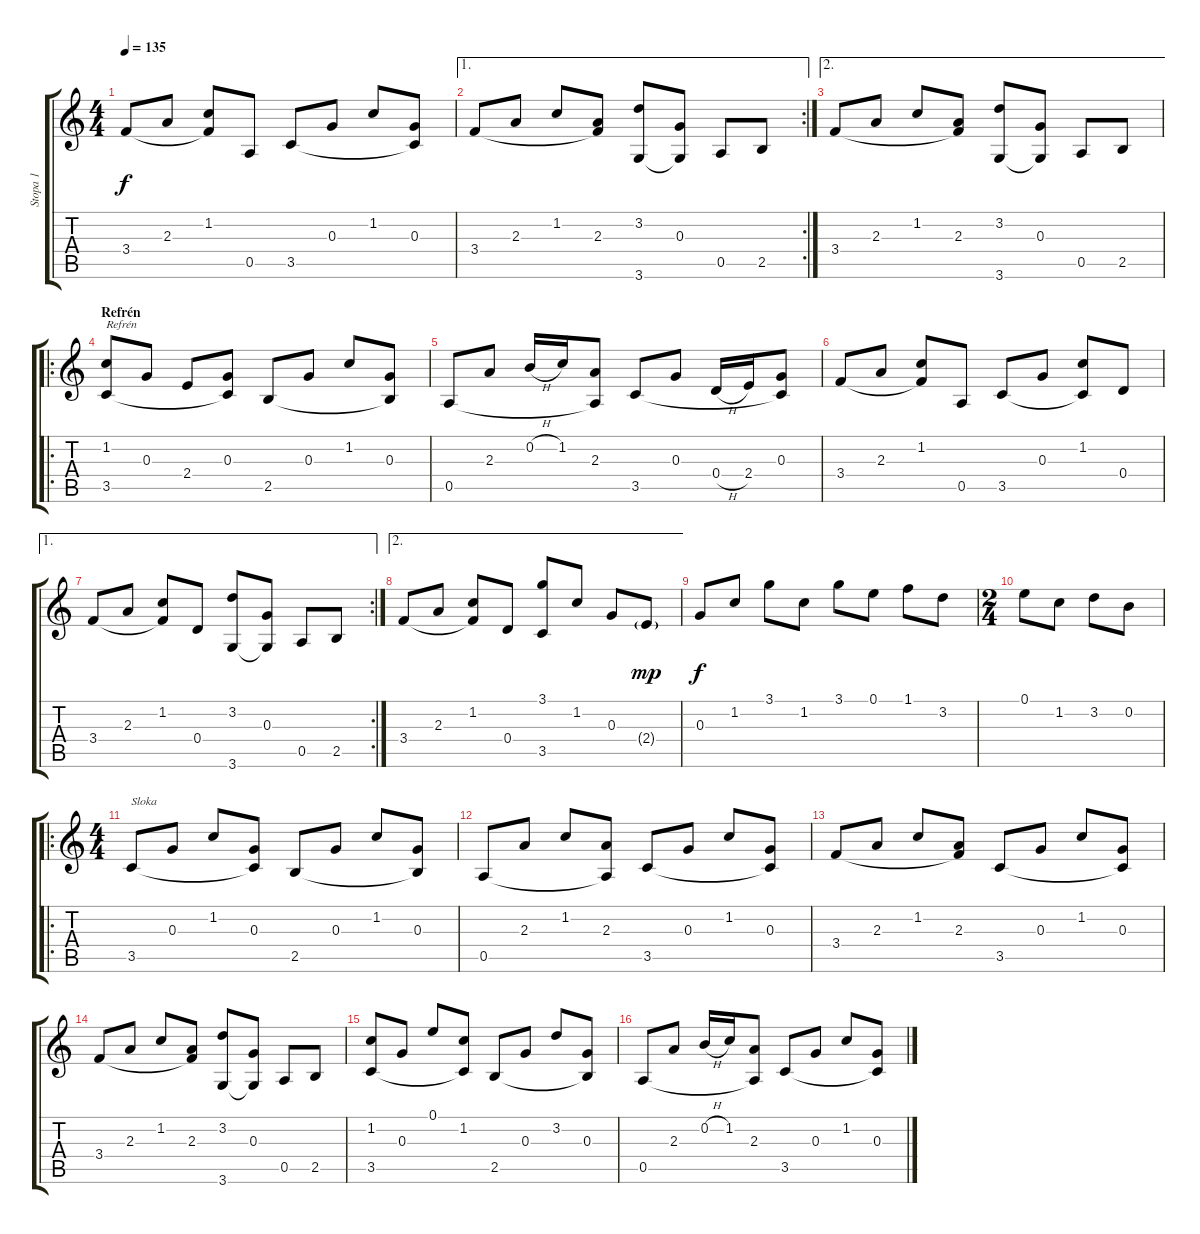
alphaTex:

\track ("Stopa 1" "Stopa 1") {instrument acousticguitarsteel}
\staff {score tabs}
\tuning (E4 B3 G3 D3 A2 E2) {hide}
\ts (4 4)
\tempo 135
\clef g2
\ks c
3.4.8{dy f} 2.3.8 (1.2 3.4{t}).8 0.5.8 3.5.8 0.3.8 1.2.8 (0.3 3.5{t}).8 |
\ae 1
\rc 2
3.4.8 2.3.8 1.2.8 (2.3 3.4{t}).8 (3.2 3.6).8 (0.3 3.6{t}).8 0.5.8 2.5.8 |
\ae 2
3.4.8 2.3.8 1.2.8 (2.3 3.4{t}).8 (3.2 3.6).8 (0.3 3.6{t}).8 0.5.8 2.5.8 |
\ro
\section ("" "Refrén")
(1.2 3.5).8{txt "Refrén"} 0.3.8 2.4.8 (0.3 3.5{t}).8 2.5.8 0.3.8 1.2.8 (0.3 2.5{t}).8 |
0.5.8 2.3.8 0.2{h}.16 1.2.16 (2.3 0.5{t}).8 3.5.8 0.3.8 0.4{h}.16 2.4.16 (0.3 3.5{t}).8 |
3.4.8 2.3.8 (1.2 3.4{t}).8 0.5.8 3.5.8 0.3.8 (1.2 3.5{t}).8 0.4.8 |
\ae 1
\rc 2
3.4.8 2.3.8 (1.2 3.4{t}).8 0.4.8 (3.2 3.6).8 (0.3 3.6{t}).8 0.5.8 2.5.8 |
\ae 2
3.4.8 2.3.8 (1.2 3.4{t}).8 0.4.8 (3.1 3.5).8 1.2.8 0.3.8 2.4{g}.8{dy mp} |
0.3.8{dy f} 1.2.8 3.1.8 1.2.8 3.1.8 0.1.8 1.1.8 3.2.8 |
\ts (2 4)
0.1.8 1.2.8 3.2.8 0.2.8 |
\ro
\ts (4 4)
3.5.8{txt "Sloka "} 0.3.8 1.2.8 (0.3 3.5{t}).8 2.5.8 0.3.8 1.2.8 (0.3 2.5{t}).8 |
0.5.8 2.3.8 1.2.8 (2.3 0.5{t}).8 3.5.8 0.3.8 1.2.8 (0.3 3.5{t}).8 |
3.4.8 2.3.8 1.2.8 (2.3 3.4{t}).8 3.5.8 0.3.8 1.2.8 (0.3 3.5{t}).8 |
3.4.8 2.3.8 1.2.8 (2.3 3.4{t}).8 (3.2 3.6).8 (0.3 3.6{t}).8 0.5.8 2.5.8 |
(1.2 3.5).8 0.3.8 0.1.8 (1.2 3.5{t}).8 2.5.8 0.3.8 3.2.8 (0.3 2.5{t}).8 |
0.5.8 2.3.8 0.2{h}.16 1.2.16 (2.3 0.5{t}).8 3.5.8 0.3.8 1.2.8 (0.3 3.5{t}).8
